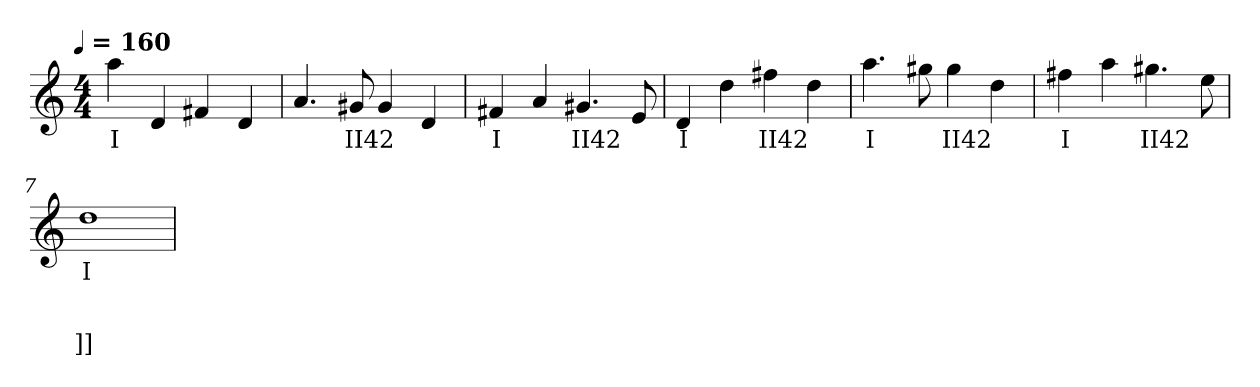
**kern	**text	**text	**text	**text
*part1	*part1	*part1	*part1	*part1
*staff1	*staff1	*staff1	*staff1	*staff1
*clefG2	*	*	*	*
*k[]	*	*	*	*
*C:	*	*	*	*
!!LO:TX:omd:t=[quarter] = 160
*M4/4	*	*	*	*
*MM160	*	*	*	*
=1	=1	=1	=1	=1
4aa	I	.	.	.
4d	.	.	.	.
4f#X	.	.	.	.
4d	.	.	.	.
=2	=2	=2	=2	=2
4.a	.	.	.	.
8g#X	II42	.	.	.
4g#	.	.	.	.
4d	.	.	.	.
=3	=3	=3	=3	=3
4f#X	I	.	.	.
4a	.	.	.	.
4.g#X	II42	.	.	.
8e	.	.	.	.
=4	=4	=4	=4	=4
4d	I	.	.	.
4dd	.	.	.	.
4ff#X	II42	.	.	.
4dd	.	.	.	.
=5	=5	=5	=5	=5
4.aa	I	.	.	.
8gg#X	.	.	.	.
4gg#	II42	.	.	.
4dd	.	.	.	.
=6	=6	=6	=6	=6
4ff#X	I	.	.	.
4aa	.	.	.	.
4.gg#X	II42	.	.	.
8ee	.	.	.	.
=7	=7	=7	=7	=7
1dd	I	.	.	]]
=	=	=	=	=
*-	*-	*-	*-	*-
